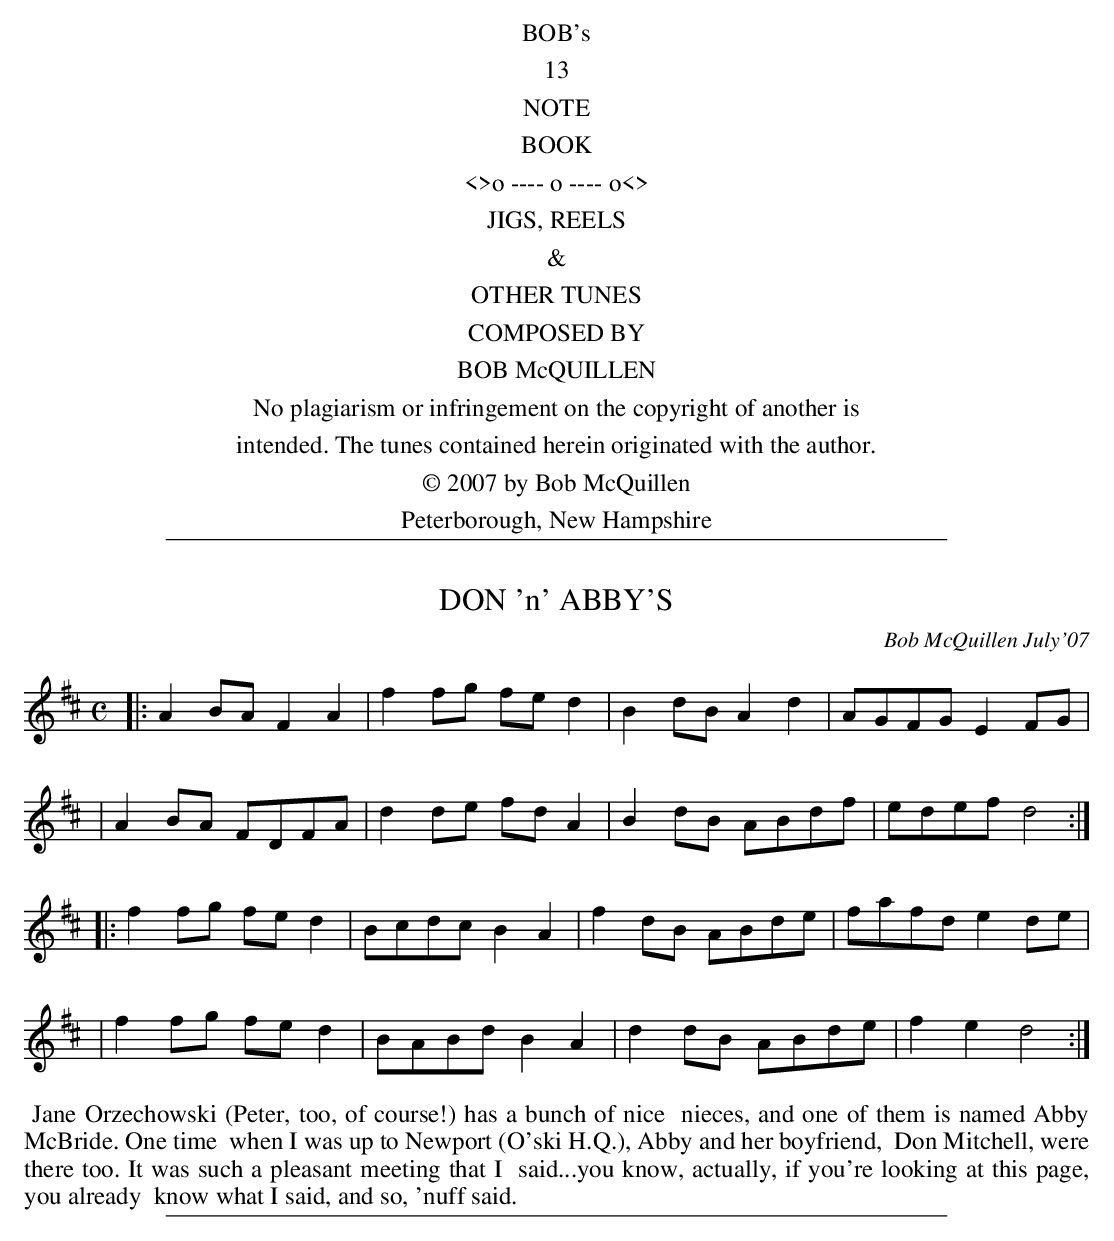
X:1
T: DON 'n' ABBY'S
C: Bob McQuillen July'07
M: C
L: 1/8
K: D
|:A2BA F2A2 | f2fg fed2 | B2dB A2d2 | AGFG E2FG |
| A2BA FDFA | d2de fdA2 | B2dB ABdf | edef d4 :|
|:f2fg fed2 | Bcdc B2A2 | f2dB ABde | fafd e2de |
| f2fg fed2 | BABd B2A2 | d2dB ABde | f2e2 d4 :|
